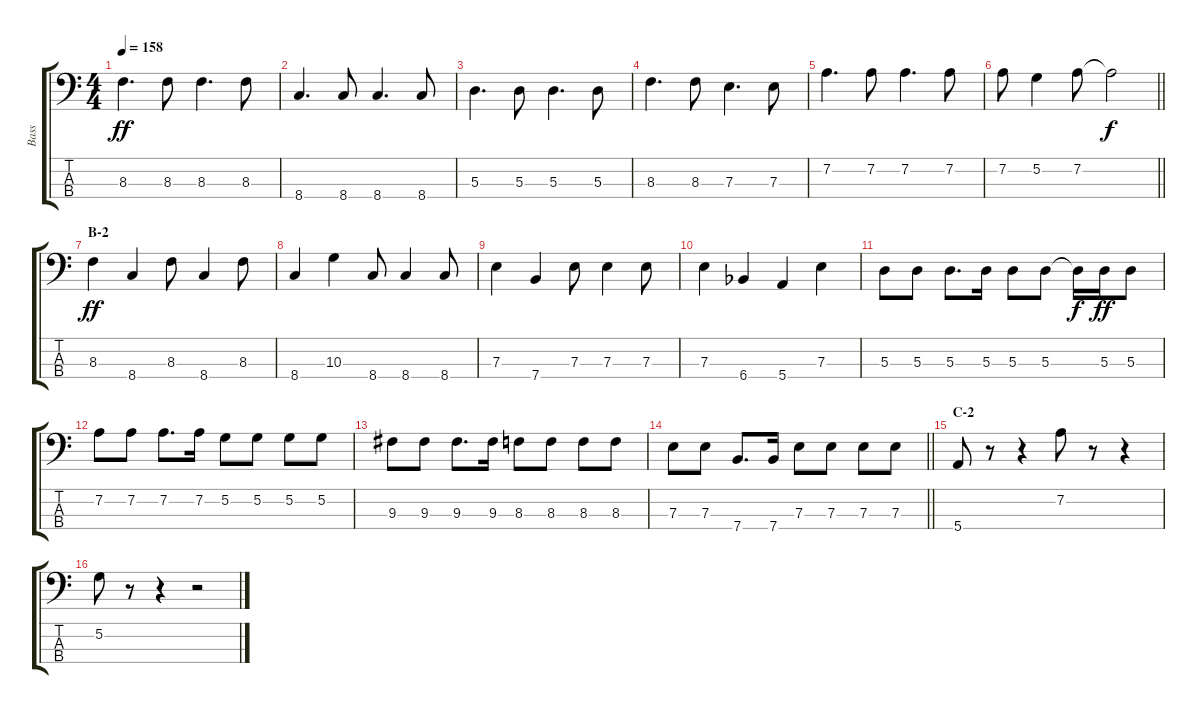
\track ("Bass" "Bass") {instrument electricbasspick}
\staff {score tabs}
\tuning (G2 D2 A1 E1) {hide}
\ts (4 4)
\tempo 158
\clef f4
\ks c
8.3.4{d dy ff} 8.3.8 8.3.4{d} 8.3.8 |
8.4.4{d} 8.4.8 8.4.4{d} 8.4.8 |
5.3.4{d} 5.3.8 5.3.4{d} 5.3.8 |
8.3.4{d} 8.3.8 7.3.4{d} 7.3.8 |
7.2.4{d} 7.2.8 7.2.4{d} 7.2.8 |
\barLineRight lightlight
7.2.8 5.2.4 7.2.8 7.2{t}.2{dy f} |
\section ("" "B-2")
8.3.4{dy ff} 8.4.4 8.3.8 8.4.4 8.3.8 |
8.4.4 10.3.4 8.4.8 8.4.4 8.4.8 |
7.3.4 7.4.4 7.3.8 7.3.4 7.3.8 |
7.3.4 6.4{acc b}.4 5.4.4 7.3.4 |
5.3.8 5.3.8 5.3.8{d} 5.3.16 5.3.8 5.3.8 5.3{t}.16{dy f} 5.3.16{dy ff} 5.3.8 |
7.2.8 7.2.8 7.2.8{d} 7.2.16 5.2.8 5.2.8 5.2.8 5.2.8 |
9.3.8 9.3.8 9.3.8{d} 9.3.16 8.3.8 8.3.8 8.3.8 8.3.8 |
\barLineRight lightlight
7.3.8 7.3.8 7.4.8{d} 7.4.16 7.3.8 7.3.8 7.3.8 7.3.8 |
\section ("" "C-2")
5.4.8 r.8 r.4 7.2.8 r.8 r.4 |
5.2.8 r.8 r.4 r.2
